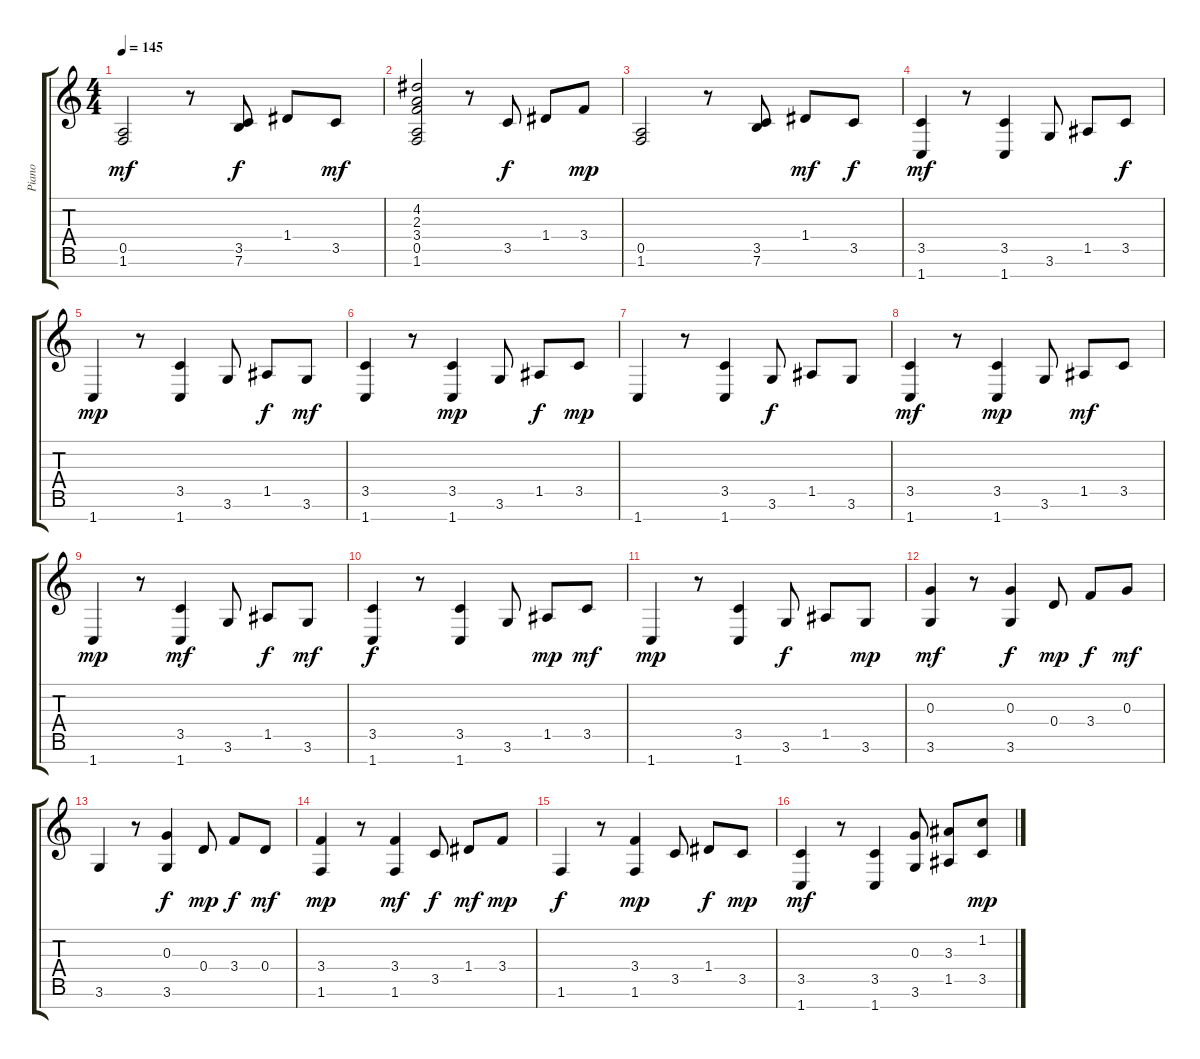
\track ("Piano" "Piano") {instrument electricguitarjazz}
\staff {score tabs}
\tuning (E4 B3 G3 D3 A2 E2 B1) {hide}
\ts (4 4)
\tempo 145
\clef g2
\ks c
(0.5 1.6).2{dy mf} r.8 (3.5 7.6).8{dy f} 1.4.8 3.5.8{dy mf} |
(4.2 2.3 3.4 0.5 1.6).2 r.8 3.5.8{dy f} 1.4.8 3.4.8{dy mp} |
(0.5 1.6).2 r.8 (3.5 7.6).8 1.4.8{dy mf} 3.5.8{dy f} |
(3.5 1.7).4{dy mf} r.8 (3.5 1.7).4 3.6.8 1.5.8 3.5.8{dy f} |
1.7.4{dy mp} r.8 (3.5 1.7).4 3.6.8 1.5.8{dy f} 3.6.8{dy mf} |
(3.5 1.7).4 r.8 (3.5 1.7).4{dy mp} 3.6.8 1.5.8{dy f} 3.5.8{dy mp} |
1.7.4 r.8 (3.5 1.7).4 3.6.8{dy f} 1.5.8 3.6.8 |
(3.5 1.7).4{dy mf} r.8 (3.5 1.7).4{dy mp} 3.6.8 1.5.8{dy mf} 3.5.8 |
1.7.4{dy mp} r.8 (3.5 1.7).4{dy mf} 3.6.8 1.5.8{dy f} 3.6.8{dy mf} |
(3.5 1.7).4{dy f} r.8 (3.5 1.7).4 3.6.8 1.5.8{dy mp} 3.5.8{dy mf} |
1.7.4{dy mp} r.8 (3.5 1.7).4 3.6.8{dy f} 1.5.8 3.6.8{dy mp} |
(0.3 3.6).4{dy mf} r.8 (0.3 3.6).4{dy f} 0.4.8{dy mp} 3.4.8{dy f} 0.3.8{dy mf} |
3.6.4 r.8 (0.3 3.6).4{dy f} 0.4.8{dy mp} 3.4.8{dy f} 0.4.8{dy mf} |
(3.4 1.6).4{dy mp} r.8 (3.4 1.6).4{dy mf} 3.5.8{dy f} 1.4.8{dy mf} 3.4.8{dy mp} |
1.6.4{dy f} r.8 (3.4 1.6).4{dy mp} 3.5.8 1.4.8{dy f} 3.5.8{dy mp} |
(3.5 1.7).4{dy mf} r.8 (3.5 1.7).4 (0.3 3.6).8 (3.3 1.5).8 (1.2 3.5).8{dy mp}
